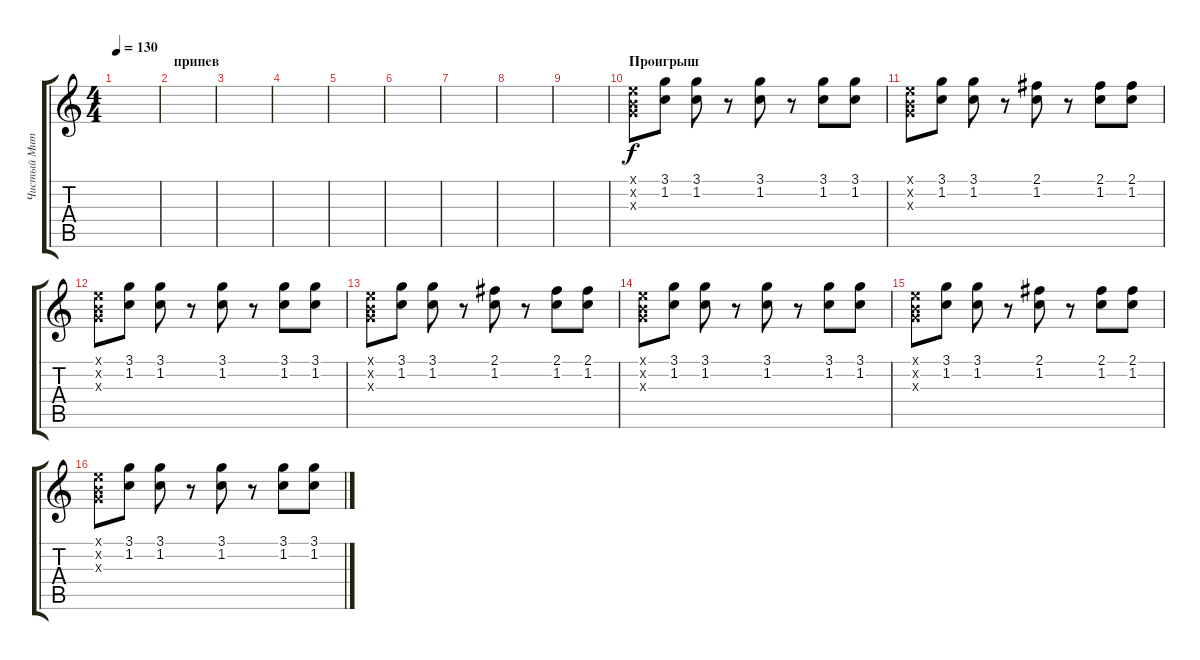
\track ("Чистый Митяй" "Чистый Мит") {instrument electricguitarclean}
\staff {score tabs}
\tuning (E4 B3 G3 D3 A2 D2) {hide}
\ts (4 4)
\tempo 130
\clef g2
\ks c
|
\section ("" "припев")
|
|
|
|
|
|
|
|
\section ("" "Проигрыш")
(0.1{x} 0.2{x} 0.3{x}).8 (3.1 1.2).8 (3.1 1.2).8 r.8 (3.1 1.2).8 r.8 (3.1 1.2).8 (3.1 1.2).8 |
(0.1{x} 0.2{x} 0.3{x}).8 (3.1 1.2).8 (3.1 1.2).8 r.8 (2.1 1.2).8 r.8 (2.1 1.2).8 (2.1 1.2).8 |
(0.1{x} 0.2{x} 0.3{x}).8 (3.1 1.2).8 (3.1 1.2).8 r.8 (3.1 1.2).8 r.8 (3.1 1.2).8 (3.1 1.2).8 |
(0.1{x} 0.2{x} 0.3{x}).8 (3.1 1.2).8 (3.1 1.2).8 r.8 (2.1 1.2).8 r.8 (2.1 1.2).8 (2.1 1.2).8 |
(0.1{x} 0.2{x} 0.3{x}).8 (3.1 1.2).8 (3.1 1.2).8 r.8 (3.1 1.2).8 r.8 (3.1 1.2).8 (3.1 1.2).8 |
(0.1{x} 0.2{x} 0.3{x}).8 (3.1 1.2).8 (3.1 1.2).8 r.8 (2.1 1.2).8 r.8 (2.1 1.2).8 (2.1 1.2).8 |
(0.1{x} 0.2{x} 0.3{x}).8 (3.1 1.2).8 (3.1 1.2).8 r.8 (3.1 1.2).8 r.8 (3.1 1.2).8 (3.1 1.2).8
